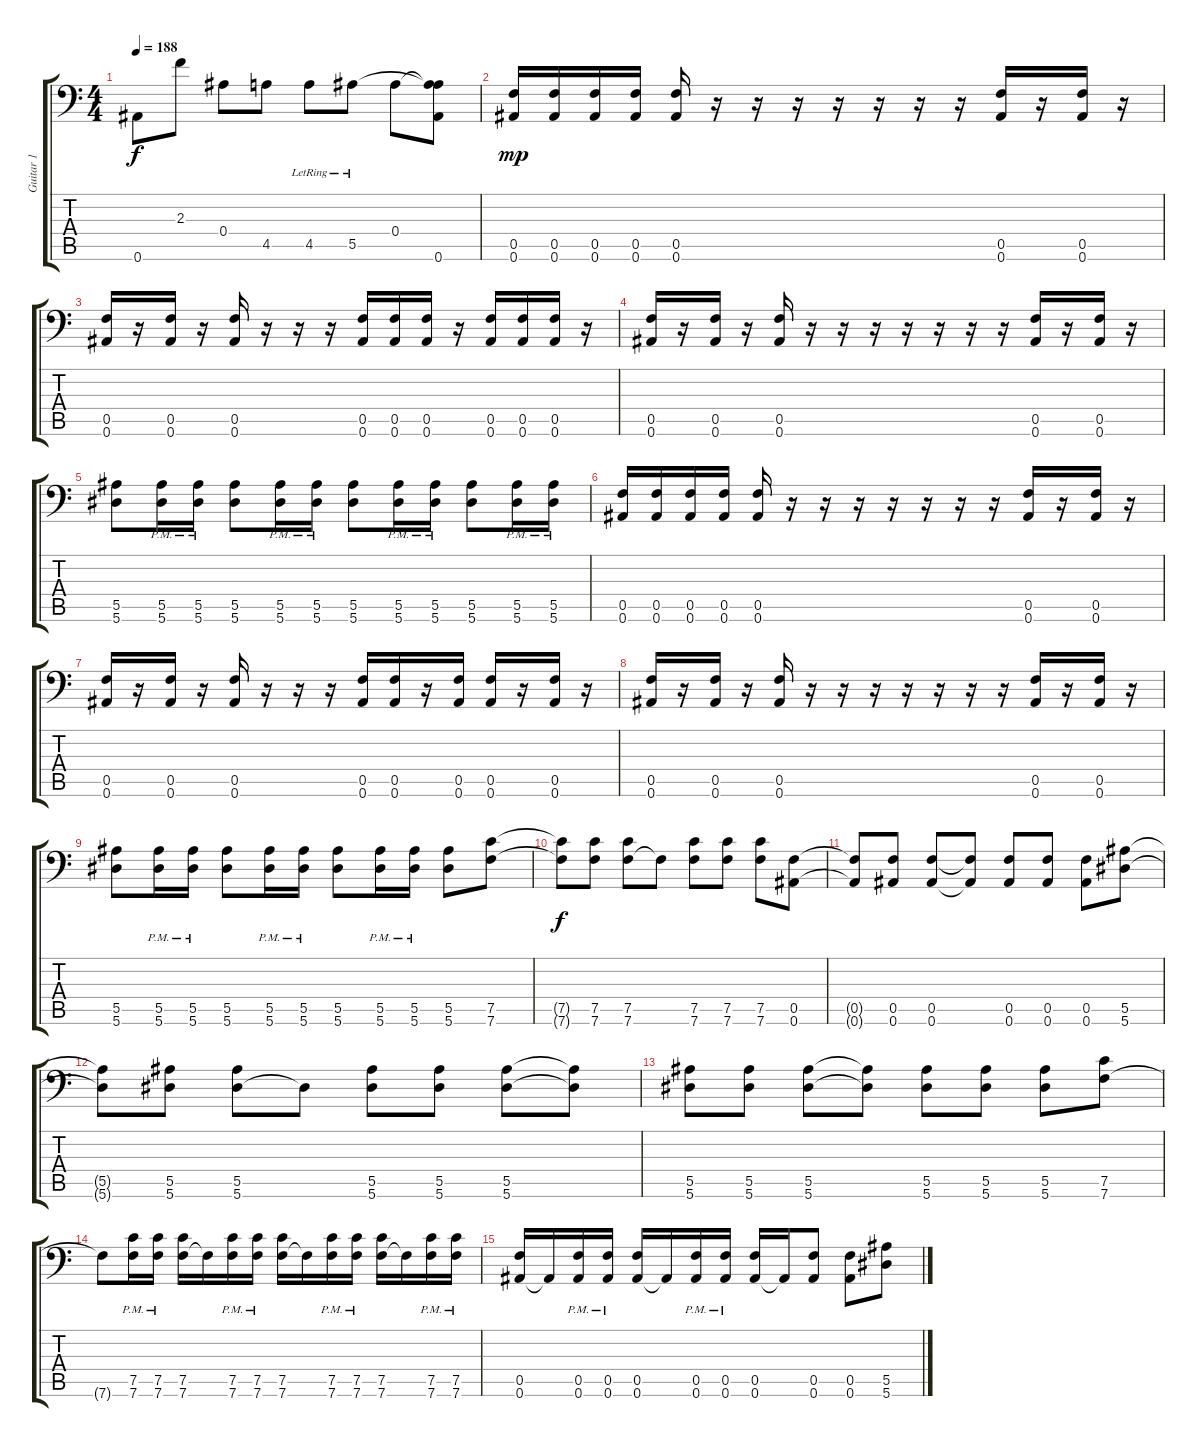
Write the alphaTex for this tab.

\track ("Guitar 1" "Guitar 1") {instrument distortionguitar}
\staff {score tabs}
\tuning (C4 G3 Eb3 Bb2 F2 Bb1) {hide}
\ts (4 4)
\tempo 188
\clef f4
\ks c
0.6{t}.8{dy f} 2.3.8 0.4.8 4.5.8 4.5{lr}.8 5.5{lr}.8 0.4.8 (0.4{t} 5.5{t} 0.6).8 |
(0.5 0.6).16{dy mp} (0.5 0.6).16 (0.5 0.6).16 (0.5 0.6).16 (0.5 0.6).16 r.16 r.16 r.16 r.16 r.16 r.16 r.16 (0.5 0.6).16 r.16 (0.5 0.6).16 r.16 |
(0.5 0.6).16 r.16 (0.5 0.6).16 r.16 (0.5 0.6).16 r.16 r.16 r.16 (0.5 0.6).16 (0.5 0.6).16 (0.5 0.6).16 r.16 (0.5 0.6).16 (0.5 0.6).16 (0.5 0.6).16 r.16 |
(0.5 0.6).16 r.16 (0.5 0.6).16 r.16 (0.5 0.6).16 r.16 r.16 r.16 r.16 r.16 r.16 r.16 (0.5 0.6).16 r.16 (0.5 0.6).16 r.16 |
(5.5 5.6).8 (5.5{pm} 5.6{pm}).16 (5.5{pm} 5.6{pm}).16 (5.5 5.6).8 (5.5{pm} 5.6{pm}).16 (5.5{pm} 5.6{pm}).16 (5.5 5.6).8 (5.5{pm} 5.6{pm}).16 (5.5{pm} 5.6{pm}).16 (5.5 5.6).8 (5.5{pm} 5.6{pm}).16 (5.5{pm} 5.6{pm}).16 |
(0.5 0.6).16 (0.5 0.6).16 (0.5 0.6).16 (0.5 0.6).16 (0.5 0.6).16 r.16 r.16 r.16 r.16 r.16 r.16 r.16 (0.5 0.6).16 r.16 (0.5 0.6).16 r.16 |
(0.5 0.6).16 r.16 (0.5 0.6).16 r.16 (0.5 0.6).16 r.16 r.16 r.16 (0.5 0.6).16 (0.5 0.6).16 r.16 (0.5 0.6).16 (0.5 0.6).16 r.16 (0.5 0.6).16 r.16 |
(0.5 0.6).16 r.16 (0.5 0.6).16 r.16 (0.5 0.6).16 r.16 r.16 r.16 r.16 r.16 r.16 r.16 (0.5 0.6).16 r.16 (0.5 0.6).16 r.16 |
(5.5 5.6).8 (5.5{pm} 5.6{pm}).16 (5.5{pm} 5.6{pm}).16 (5.5 5.6).8 (5.5{pm} 5.6{pm}).16 (5.5{pm} 5.6{pm}).16 (5.5 5.6).8 (5.5{pm} 5.6{pm}).16 (5.5{pm} 5.6{pm}).16 (5.5 5.6).8 (7.5 7.6).8 |
(7.5{t} 7.6{t}).8{dy f} (7.5 7.6).8 (7.5 7.6).8 7.6{t}.8 (7.5 7.6).8 (7.5 7.6).8 (7.5 7.6).8 (0.5 0.6).8 |
(0.5{t} 0.6{t}).8 (0.5 0.6).8 (0.5 0.6).8 (0.5{t} 0.6{t}).8 (0.5 0.6).8 (0.5 0.6).8 (0.5 0.6).8 (5.5 5.6).8 |
(5.5{t} 5.6{t}).8 (5.5 5.6).8 (5.5 5.6).8 5.6{t}.8 (5.5 5.6).8 (5.5 5.6).8 (5.5 5.6).8 (5.5{t} 5.6{t}).8 |
(5.5 5.6).8 (5.5 5.6).8 (5.5 5.6).8 (5.5{t} 5.6{t}).8 (5.5 5.6).8 (5.5 5.6).8 (5.5 5.6).8 (7.5 7.6).8 |
7.6{t}.8 (7.5{pm} 7.6{pm}).16 (7.5{pm} 7.6{pm}).16 (7.5 7.6).16 7.6{t}.16 (7.5{pm} 7.6{pm}).16 (7.5{pm} 7.6{pm}).16 (7.5 7.6).16 7.6{t}.16 (7.5{pm} 7.6{pm}).16 (7.5{pm} 7.6{pm}).16 (7.5 7.6).16 7.6{t}.16 (7.5{pm} 7.6{pm}).16 (7.5{pm} 7.6{pm}).16 |
(0.5 0.6).16 0.6{t}.16 (0.5{pm} 0.6{pm}).16 (0.5{pm} 0.6{pm}).16 (0.5 0.6).16 0.6{t}.16 (0.5{pm} 0.6{pm}).16 (0.5{pm} 0.6{pm}).16 (0.5 0.6).16 0.6{t}.16 (0.5 0.6).8 (0.5 0.6).8 (5.5 5.6).8
